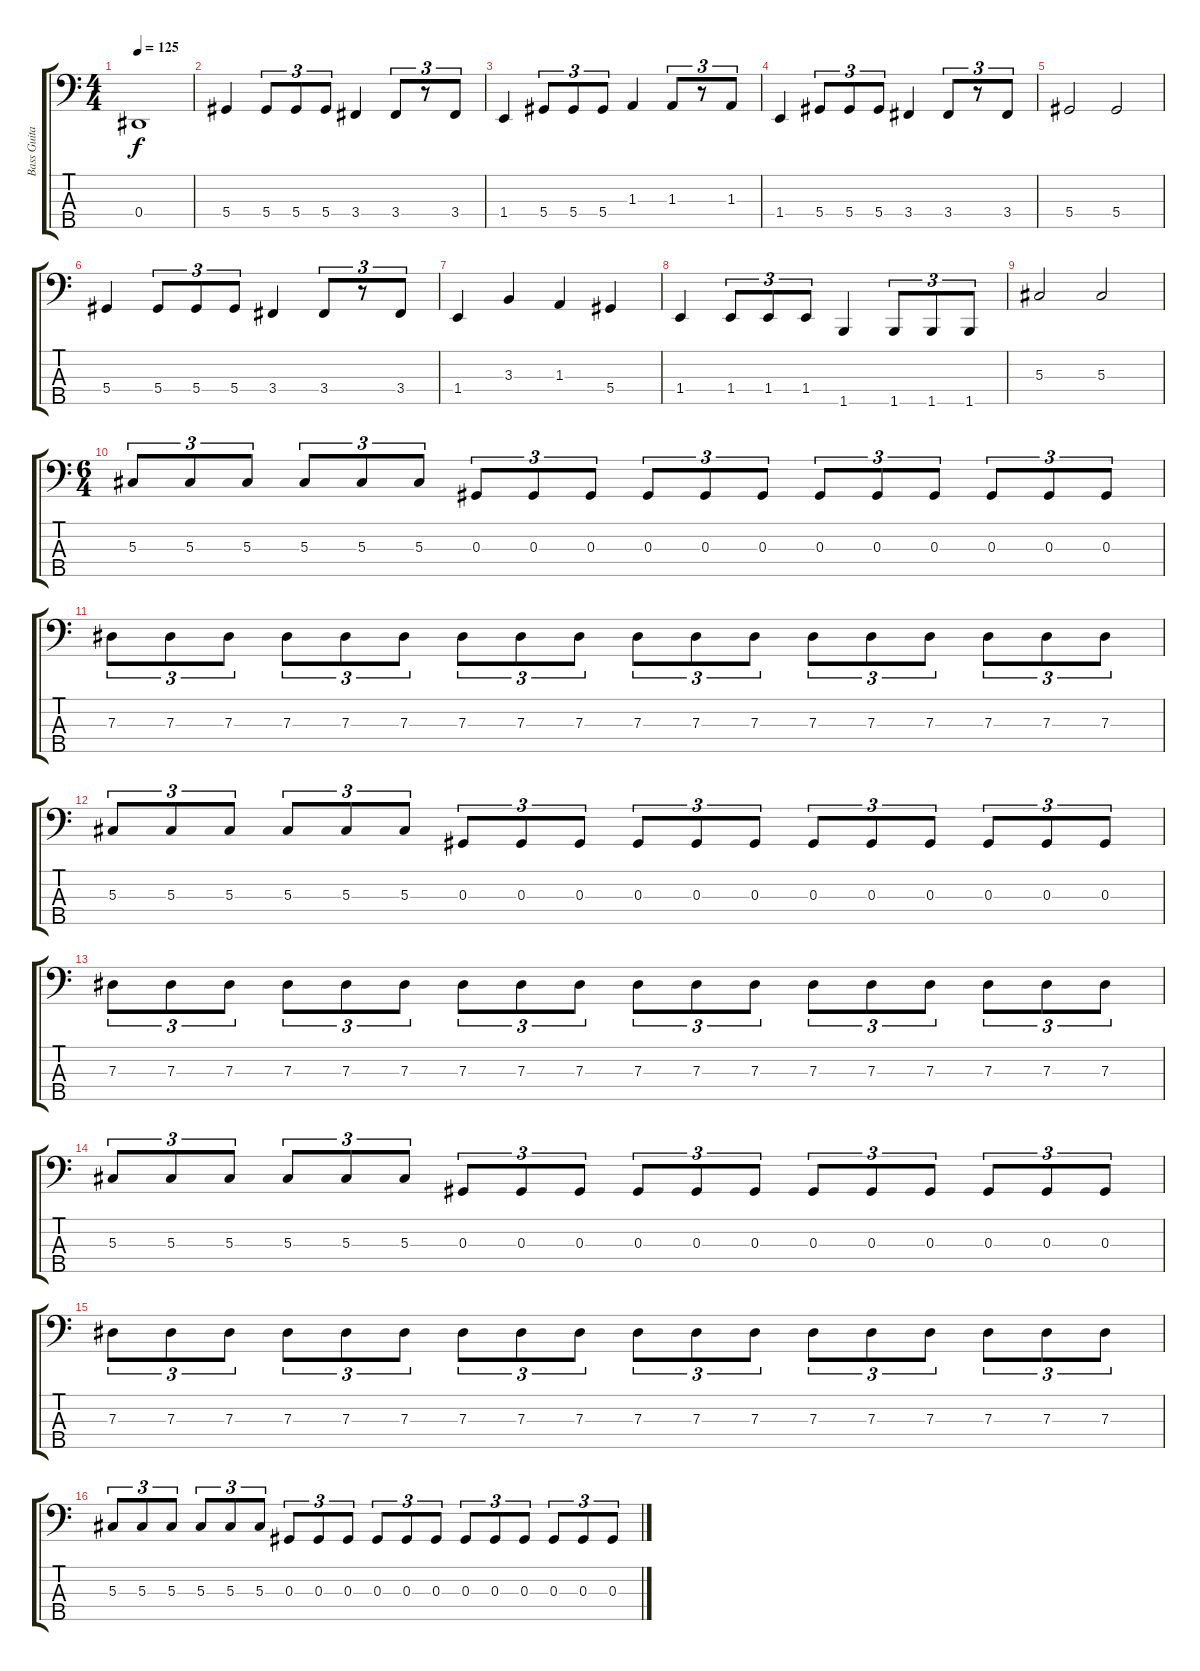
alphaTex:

\track ("Bass Guitar" "Bass Guita") {instrument electricbassfinger}
\staff {score tabs}
\tuning (Gb2 Db2 Ab1 Eb1 Bb0) {hide}
\ts (4 4)
\tempo 125
\clef f4
\ks c
0.4.1{dy f} |
5.4.4 5.4.8{tu (3 2)} 5.4.8{tu (3 2)} 5.4.8{tu (3 2)} 3.4.4 3.4.8{tu (3 2)} r.8{tu (3 2)} 3.4.8{tu (3 2)} |
1.4.4 5.4.8{tu (3 2)} 5.4.8{tu (3 2)} 5.4.8{tu (3 2)} 1.3.4 1.3.8{tu (3 2)} r.8{tu (3 2)} 1.3.8{tu (3 2)} |
1.4.4 5.4.8{tu (3 2)} 5.4.8{tu (3 2)} 5.4.8{tu (3 2)} 3.4.4 3.4.8{tu (3 2)} r.8{tu (3 2)} 3.4.8{tu (3 2)} |
5.4.2 5.4.2 |
5.4.4 5.4.8{tu (3 2)} 5.4.8{tu (3 2)} 5.4.8{tu (3 2)} 3.4.4 3.4.8{tu (3 2)} r.8{tu (3 2)} 3.4.8{tu (3 2)} |
1.4.4 3.3.4 1.3.4 5.4.4 |
1.4.4 1.4.8{tu (3 2)} 1.4.8{tu (3 2)} 1.4.8{tu (3 2)} 1.5.4 1.5.8{tu (3 2)} 1.5.8{tu (3 2)} 1.5.8{tu (3 2)} |
5.3.2 5.3.2 |
\ts (6 4)
5.3.8{tu (3 2)} 5.3.8{tu (3 2)} 5.3.8{tu (3 2)} 5.3.8{tu (3 2)} 5.3.8{tu (3 2)} 5.3.8{tu (3 2)} 0.3.8{tu (3 2)} 0.3.8{tu (3 2)} 0.3.8{tu (3 2)} 0.3.8{tu (3 2)} 0.3.8{tu (3 2)} 0.3.8{tu (3 2)} 0.3.8{tu (3 2)} 0.3.8{tu (3 2)} 0.3.8{tu (3 2)} 0.3.8{tu (3 2)} 0.3.8{tu (3 2)} 0.3.8{tu (3 2)} |
7.3.8{tu (3 2)} 7.3.8{tu (3 2)} 7.3.8{tu (3 2)} 7.3.8{tu (3 2)} 7.3.8{tu (3 2)} 7.3.8{tu (3 2)} 7.3.8{tu (3 2)} 7.3.8{tu (3 2)} 7.3.8{tu (3 2)} 7.3.8{tu (3 2)} 7.3.8{tu (3 2)} 7.3.8{tu (3 2)} 7.3.8{tu (3 2)} 7.3.8{tu (3 2)} 7.3.8{tu (3 2)} 7.3.8{tu (3 2)} 7.3.8{tu (3 2)} 7.3.8{tu (3 2)} |
5.3.8{tu (3 2)} 5.3.8{tu (3 2)} 5.3.8{tu (3 2)} 5.3.8{tu (3 2)} 5.3.8{tu (3 2)} 5.3.8{tu (3 2)} 0.3.8{tu (3 2)} 0.3.8{tu (3 2)} 0.3.8{tu (3 2)} 0.3.8{tu (3 2)} 0.3.8{tu (3 2)} 0.3.8{tu (3 2)} 0.3.8{tu (3 2)} 0.3.8{tu (3 2)} 0.3.8{tu (3 2)} 0.3.8{tu (3 2)} 0.3.8{tu (3 2)} 0.3.8{tu (3 2)} |
7.3.8{tu (3 2)} 7.3.8{tu (3 2)} 7.3.8{tu (3 2)} 7.3.8{tu (3 2)} 7.3.8{tu (3 2)} 7.3.8{tu (3 2)} 7.3.8{tu (3 2)} 7.3.8{tu (3 2)} 7.3.8{tu (3 2)} 7.3.8{tu (3 2)} 7.3.8{tu (3 2)} 7.3.8{tu (3 2)} 7.3.8{tu (3 2)} 7.3.8{tu (3 2)} 7.3.8{tu (3 2)} 7.3.8{tu (3 2)} 7.3.8{tu (3 2)} 7.3.8{tu (3 2)} |
5.3.8{tu (3 2)} 5.3.8{tu (3 2)} 5.3.8{tu (3 2)} 5.3.8{tu (3 2)} 5.3.8{tu (3 2)} 5.3.8{tu (3 2)} 0.3.8{tu (3 2)} 0.3.8{tu (3 2)} 0.3.8{tu (3 2)} 0.3.8{tu (3 2)} 0.3.8{tu (3 2)} 0.3.8{tu (3 2)} 0.3.8{tu (3 2)} 0.3.8{tu (3 2)} 0.3.8{tu (3 2)} 0.3.8{tu (3 2)} 0.3.8{tu (3 2)} 0.3.8{tu (3 2)} |
7.3.8{tu (3 2)} 7.3.8{tu (3 2)} 7.3.8{tu (3 2)} 7.3.8{tu (3 2)} 7.3.8{tu (3 2)} 7.3.8{tu (3 2)} 7.3.8{tu (3 2)} 7.3.8{tu (3 2)} 7.3.8{tu (3 2)} 7.3.8{tu (3 2)} 7.3.8{tu (3 2)} 7.3.8{tu (3 2)} 7.3.8{tu (3 2)} 7.3.8{tu (3 2)} 7.3.8{tu (3 2)} 7.3.8{tu (3 2)} 7.3.8{tu (3 2)} 7.3.8{tu (3 2)} |
5.3.8{tu (3 2)} 5.3.8{tu (3 2)} 5.3.8{tu (3 2)} 5.3.8{tu (3 2)} 5.3.8{tu (3 2)} 5.3.8{tu (3 2)} 0.3.8{tu (3 2)} 0.3.8{tu (3 2)} 0.3.8{tu (3 2)} 0.3.8{tu (3 2)} 0.3.8{tu (3 2)} 0.3.8{tu (3 2)} 0.3.8{tu (3 2)} 0.3.8{tu (3 2)} 0.3.8{tu (3 2)} 0.3.8{tu (3 2)} 0.3.8{tu (3 2)} 0.3.8{tu (3 2)}
